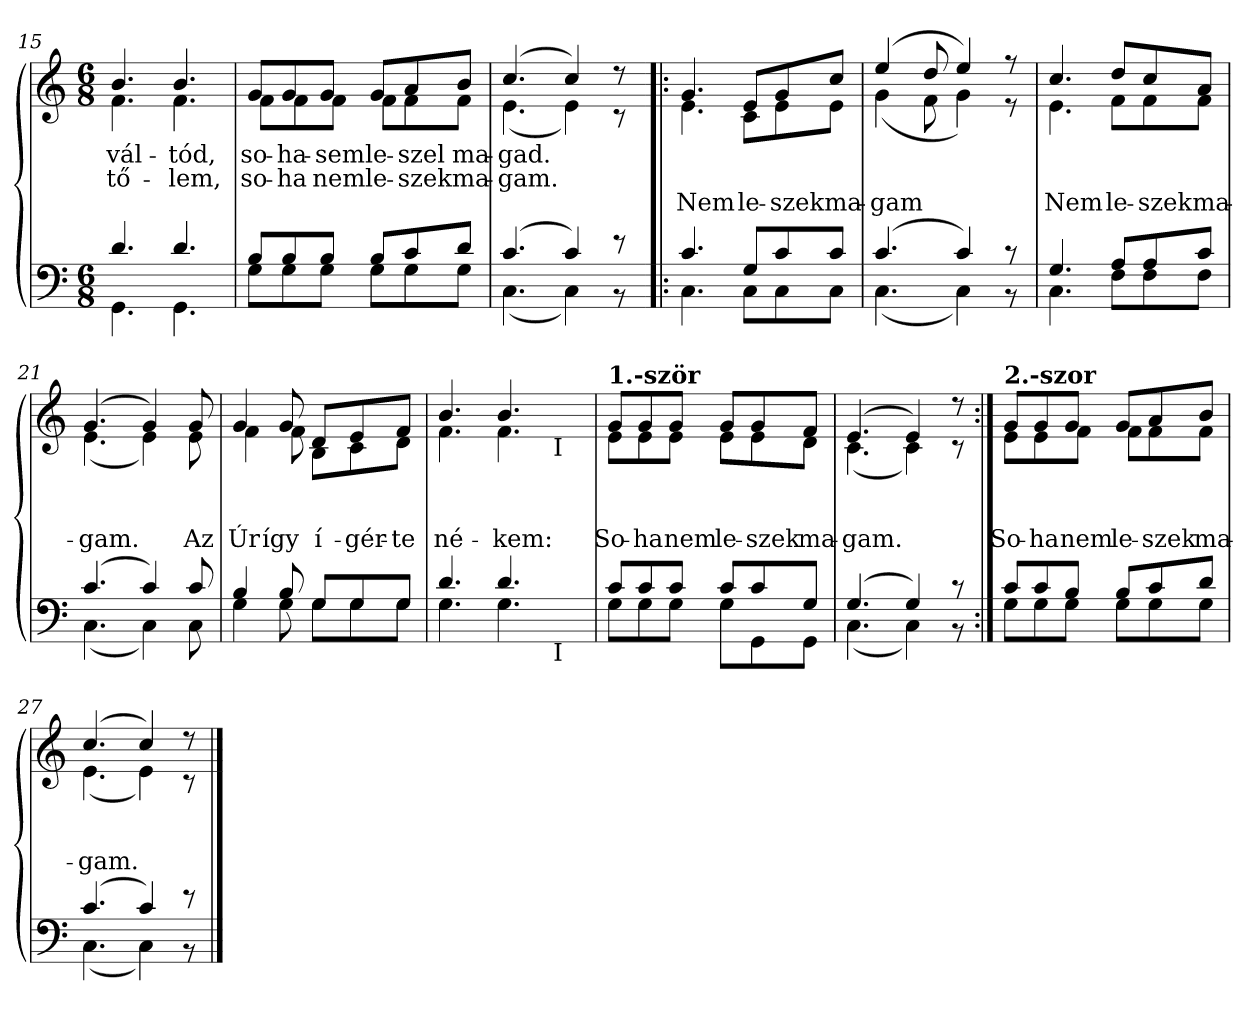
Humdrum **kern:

**kern	**kern	**text	**text	**text
*part2	*part1	*part1	*part1	*part1
*staff2	*staff1	*staff1	*staff1	*staff1
*clefF4	*clefG2	*	*	*
*k[]	*k[]	*	*	*
*C:	*C:	*	*	*
*M6/8	*M6/8	*	*	*
=15	=15	=15	=15	=15
*^	*	*	*	*
!	!	!	!LO:LY:b	!LO:LY:b	!
*	*	*^	*	*	*
4.d/	4.GG\	4.b/	4.f\	-vál-	tő-	.
!	!	!	!	!LO:LY:b	!LO:LY:b	!
4.d/	4.GG\	4.b/	4.f\	-tód,	-lem,	.
=16	=16	=16	=16	=16	=16	=16
!	!	!	!	!LO:LY:b	!LO:LY:b	!
8B/L	8G\L	8g/L	8f\L	so-	so-	.
!	!	!	!	!LO:LY:b	!LO:LY:b	!
8B/	8G\	8g/	8f\	-ha-	-ha	.
!	!	!	!	!LO:LY:b	!LO:LY:b	!
8B/J	8G\J	8g/J	8f\J	-sem	nem	.
!	!	!	!	!LO:LY:b	!LO:LY:b	!
8B/L	8G\L	8g/L	8f\L	le-	le-	.
!	!	!	!	!LO:LY:b	!LO:LY:b	!
8c/	8G\	8a/	8f\	-szel	-szek	.
!	!	!	!	!LO:LY:b	!LO:LY:b	!
8d/J	8G\J	8b/J	8f\J	ma-	ma-	.
=17	=17	=17	=17	=17	=17	=17
!	!	!	!	!LO:LY:b	!LO:LY:b	!
(>4.c/	(<4.C\	(>4.cc/	(<4.e\	-gad.	-gam.	.
4c/)	4C\)	4cc/)	4e\)	.	.	.
8r	8r	8r	8r	.	.	.
!!LO:LB:g=z	!!
=18!|:	=18!|:	=18!|:	=18!|:	=18!|:	=18!|:	=18!|:
!	!	!	!	!	!	!LO:LY:b
4.c/	4.C\	4.g/	4.e\	.	.	Nem
!	!	!	!	!	!	!LO:LY:b
8G/L	8C\L	8e/L	8c\L	.	.	le-
!	!	!	!	!	!	!LO:LY:b
8c/	8C\	8g/	8e\	.	.	-szek
!	!	!	!	!	!	!LO:LY:b
8c/J	8C\J	8cc/J	8e\J	.	.	ma-
=19	=19	=19	=19	=19	=19	=19
!	!	!	!	!	!	!LO:LY:b
(>4.c/	(<4.C\	(>4ee/	(<4g\	.	.	-gam
.	.	8dd/	8f\	.	.	.
4c/)	4C\)	4ee/)	4g\)	.	.	.
8r	8r	8r	8r	.	.	.
=20	=20	=20	=20	=20	=20	=20
!	!	!	!	!	!	!LO:LY:b
4.G/	4.C\	4.cc/	4.e\	.	.	Nem
!	!	!	!	!	!	!LO:LY:b
8A/L	8F\L	8dd/L	8f\L	.	.	le-
!	!	!	!	!	!	!LO:LY:b
8A/	8F\	8cc/	8f\	.	.	-szek
!	!	!	!	!	!	!LO:LY:b
8c/J	8F\J	8a/J	8f\J	.	.	ma-
=21	=21	=21	=21	=21	=21	=21
!	!	!	!	!	!	!LO:LY:b
(>4.c/	(<4.C\	(>4.g/	(<4.e\	.	.	-gam.
4c/)	4C\)	4g/)	4e\)	.	.	.
!	!	!	!	!	!	!LO:LY:b
8c/	8C\	8g/	8e\	.	.	Az
=22	=22	=22	=22	=22	=22	=22
!	!	!	!	!	!	!LO:LY:b
4B/	4G\	4g/	4f\	.	.	Úr
!	!	!	!	!	!	!LO:LY:b
8B/	8G\	8g/	8f\	.	.	így
!	!	!	!	!	!	!LO:LY:b
8G/L	8G\L	8d/L	8B\L	.	.	í-
!	!	!	!	!	!	!LO:LY:b
8G/	8G\	8e/	8c\	.	.	-gér-
!	!	!	!	!	!	!LO:LY:b
8G/J	8G\J	8f/J	8d\J	.	.	-te
*	*	*v	*v	*	*	*
!!LO:LB:g=z
=23	=23	=23	=23	=23	=23
*	*	*^	*	*	*
!	!	!	!	!	!	!LO:LY:b
*	*^	*	*^	*	*	*
4.d/	4.G\	2ryy	4.b/	4.f\	2ryy	.	.	né-
!	!	!	!	!	!	!	!	!LO:LY:b
4.d/	4.G\	.	4.b/	4.f\	.	.	.	-kem:
.	.	16.ryy	.	.	16.ryy	.	.	.
!	!	!	!	!	!LO:TX:b:t=I	!	!	!
!	!	!LO:TX:b:t=I	!	!	!	!	!	!
.	.	8ryy	.	.	8ryy	.	.	.
.	.	32ryy	.	.	32ryy	.	.	.
*	*v	*v	*	*	*	*	*	*
*	*	*v	*v	*v	*	*	*
=24	=24	=24	=24	=24	=24
*	*^	*^	*	*	*
*	*	*	*	*^	*	*	*
!	!	!	!LO:TX:a:B:t=1.-ször	!	!	!	!	!
!	!	!	!	!	!	!	!	!LO:LY:b
*	*v	*v	*	*	*	*	*	*
*	*	*	*v	*v	*	*	*
8c/L	8G\L	8g/L	8e\L	.	.	So-
!	!	!	!	!	!	!LO:LY:b
8c/	8G\	8g/	8e\	.	.	-ha
!	!	!	!	!	!	!LO:LY:b
8c/J	8G\J	8g/J	8e\J	.	.	nem
!	!	!	!	!	!	!LO:LY:b
8c/L	8G\L	8g/L	8e\L	.	.	le-
!	!	!	!	!	!	!LO:LY:b
8c/	8GG\	8g/	8e\	.	.	-szek
!	!	!	!	!	!	!LO:LY:b
8G/J	8GG\J	8f/J	8d\J	.	.	ma-
=25	=25	=25	=25	=25	=25	=25
!	!	!	!	!	!	!LO:LY:b
(>4.G/	(<4.C\	(>4.e/	(<4.c\	.	.	-gam.
4G/)	4C\)	4e/)	4c\)	.	.	.
8r	8r	8r	8r	.	.	.
=26:|!	=26:|!	=26:|!	=26:|!	=26:|!	=26:|!	=26:|!
!	!	!LO:TX:a:B:t=2.-szor	!	!	!	!
!	!	!	!	!	!	!LO:LY:b
8c/L	8G\L	8g/L	8e\L	.	.	So-
!	!	!	!	!	!	!LO:LY:b
8c/	8G\	8g/	8e\	.	.	-ha
!	!	!	!	!	!	!LO:LY:b
8B/J	8G\J	8g/J	8f\J	.	.	nem
!	!	!	!	!	!	!LO:LY:b
8B/L	8G\L	8g/L	8f\L	.	.	le-
!	!	!	!	!	!	!LO:LY:b
8c/	8G\	8a/	8f\	.	.	-szek
!	!	!	!	!	!	!LO:LY:b
8d/J	8G\J	8b/J	8f\J	.	.	ma-
=27	=27	=27	=27	=27	=27	=27
!	!	!	!	!	!	!LO:LY:b
(>4.c/	(<4.C\	(>4.cc/	(<4.e\	.	.	-gam.
4c/)	4C\)	4cc/)	4e\)	.	.	.
8r	8r	8r	8r	.	.	.
*v	*v	*	*	*	*	*
*	*v	*v	*	*	*
==	==	==	==	==
*-	*-	*-	*-	*-
